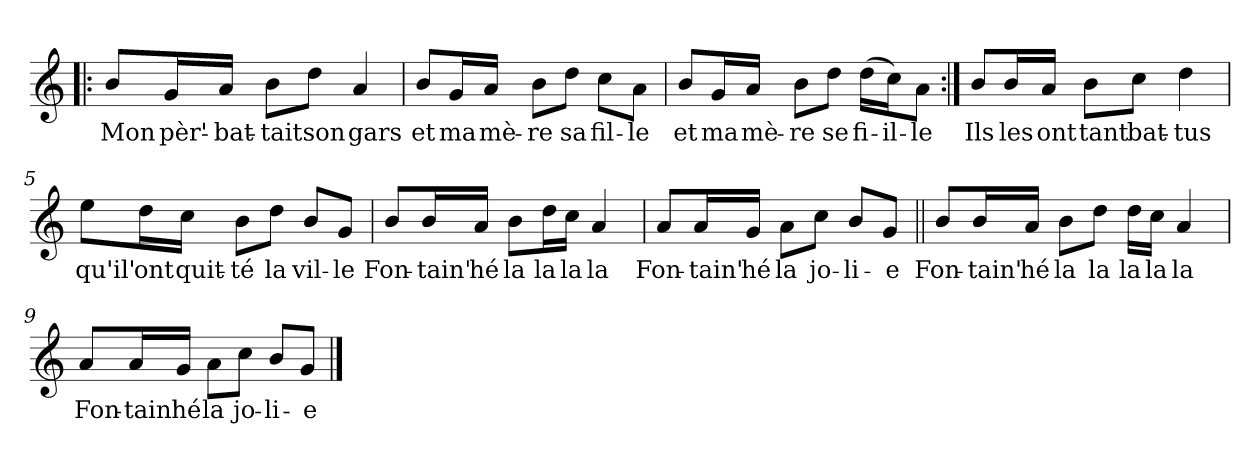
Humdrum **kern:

**kern	**text
*part1	*part1
*staff1	*staff1
*clefG2	*
*k[]	*
*C:	*
=1!|:	=1!|:
!	!LO:LY:b
8b/L	Mon
!	!LO:LY:b
16g/L	pèr'-
!	!LO:LY:b
16a/JJ	-bat-
!	!LO:LY:b
8b\L	-tait
!	!LO:LY:b
8dd\J	son
!	!LO:LY:b
4a/	gars
=2	=2
!	!LO:LY:b
8b/L	et
!	!LO:LY:b
16g/L	ma
!	!LO:LY:b
16a/JJ	mè-
!	!LO:LY:b
8b\L	-re
!	!LO:LY:b
8dd\J	sa
!	!LO:LY:b
8cc\L	fil-
!	!LO:LY:b
8a\J	-le
=3	=3
!	!LO:LY:b
8b/L	et
!	!LO:LY:b
16g/L	ma
!	!LO:LY:b
16a/JJ	mè-
!	!LO:LY:b
8b\L	-re
!	!LO:LY:b
8dd\J	se
!	!LO:LY:b
(>16dd\LL	fi-
!	!LO:LY:b
16cc\J)	-il-
!	!LO:LY:b
8a\J	-le
!!LO:LB:g=z
=4:|!	=4:|!
!	!LO:LY:b
8b/L	Ils
!	!LO:LY:b
16b/L	les
!	!LO:LY:b
16a/JJ	ont
!	!LO:LY:b
8b\L	tant
!	!LO:LY:b
8cc\J	bat-
!	!LO:LY:b
4dd\	-tus
=5	=5
!	!LO:LY:b
8ee\L	qu'il'
!	!LO:LY:b
16dd\L	ont
!	!LO:LY:b
16cc\JJ	quit-
!	!LO:LY:b
8b\L	-té
!	!LO:LY:b
8dd\J	la
!	!LO:LY:b
8b/L	vil-
!	!LO:LY:b
8g/J	-le
=6	=6
!	!LO:LY:b
8b/L	Fon-
!	!LO:LY:b
16b/L	-tain'
!	!LO:LY:b
16a/JJ	hé
!	!LO:LY:b
8b\L	la
!	!LO:LY:b
16dd\L	la
!	!LO:LY:b
16cc\JJ	la
!	!LO:LY:b
4a/	la
!!LO:LB:g=z
=7	=7
!	!LO:LY:b
8a/L	Fon-
!	!LO:LY:b
16a/L	-tain'
!	!LO:LY:b
16g/JJ	hé
!	!LO:LY:b
8a\L	la
!	!LO:LY:b
8cc\J	jo-
!	!LO:LY:b
8b/L	-li-
!	!LO:LY:b
8g/J	-e
=8||	=8||
!	!LO:LY:b
8b/L	Fon-
!	!LO:LY:b
16b/L	-tain'
!	!LO:LY:b
16a/JJ	hé
!	!LO:LY:b
8b\L	la
!	!LO:LY:b
8dd\J	la
!	!LO:LY:b
16dd\LL	la
!	!LO:LY:b
16cc\JJ	la
!	!LO:LY:b
4a/	la
=9	=9
!	!LO:LY:b
8a/L	Fon-
!	!LO:LY:b
16a/L	-tain'
!	!LO:LY:b
16g/JJ	hé
!	!LO:LY:b
8a\L	la
!	!LO:LY:b
8cc\J	jo-
!	!LO:LY:b
8b/L	-li-
!	!LO:LY:b
8g/J	-e
==	==
*-	*-
